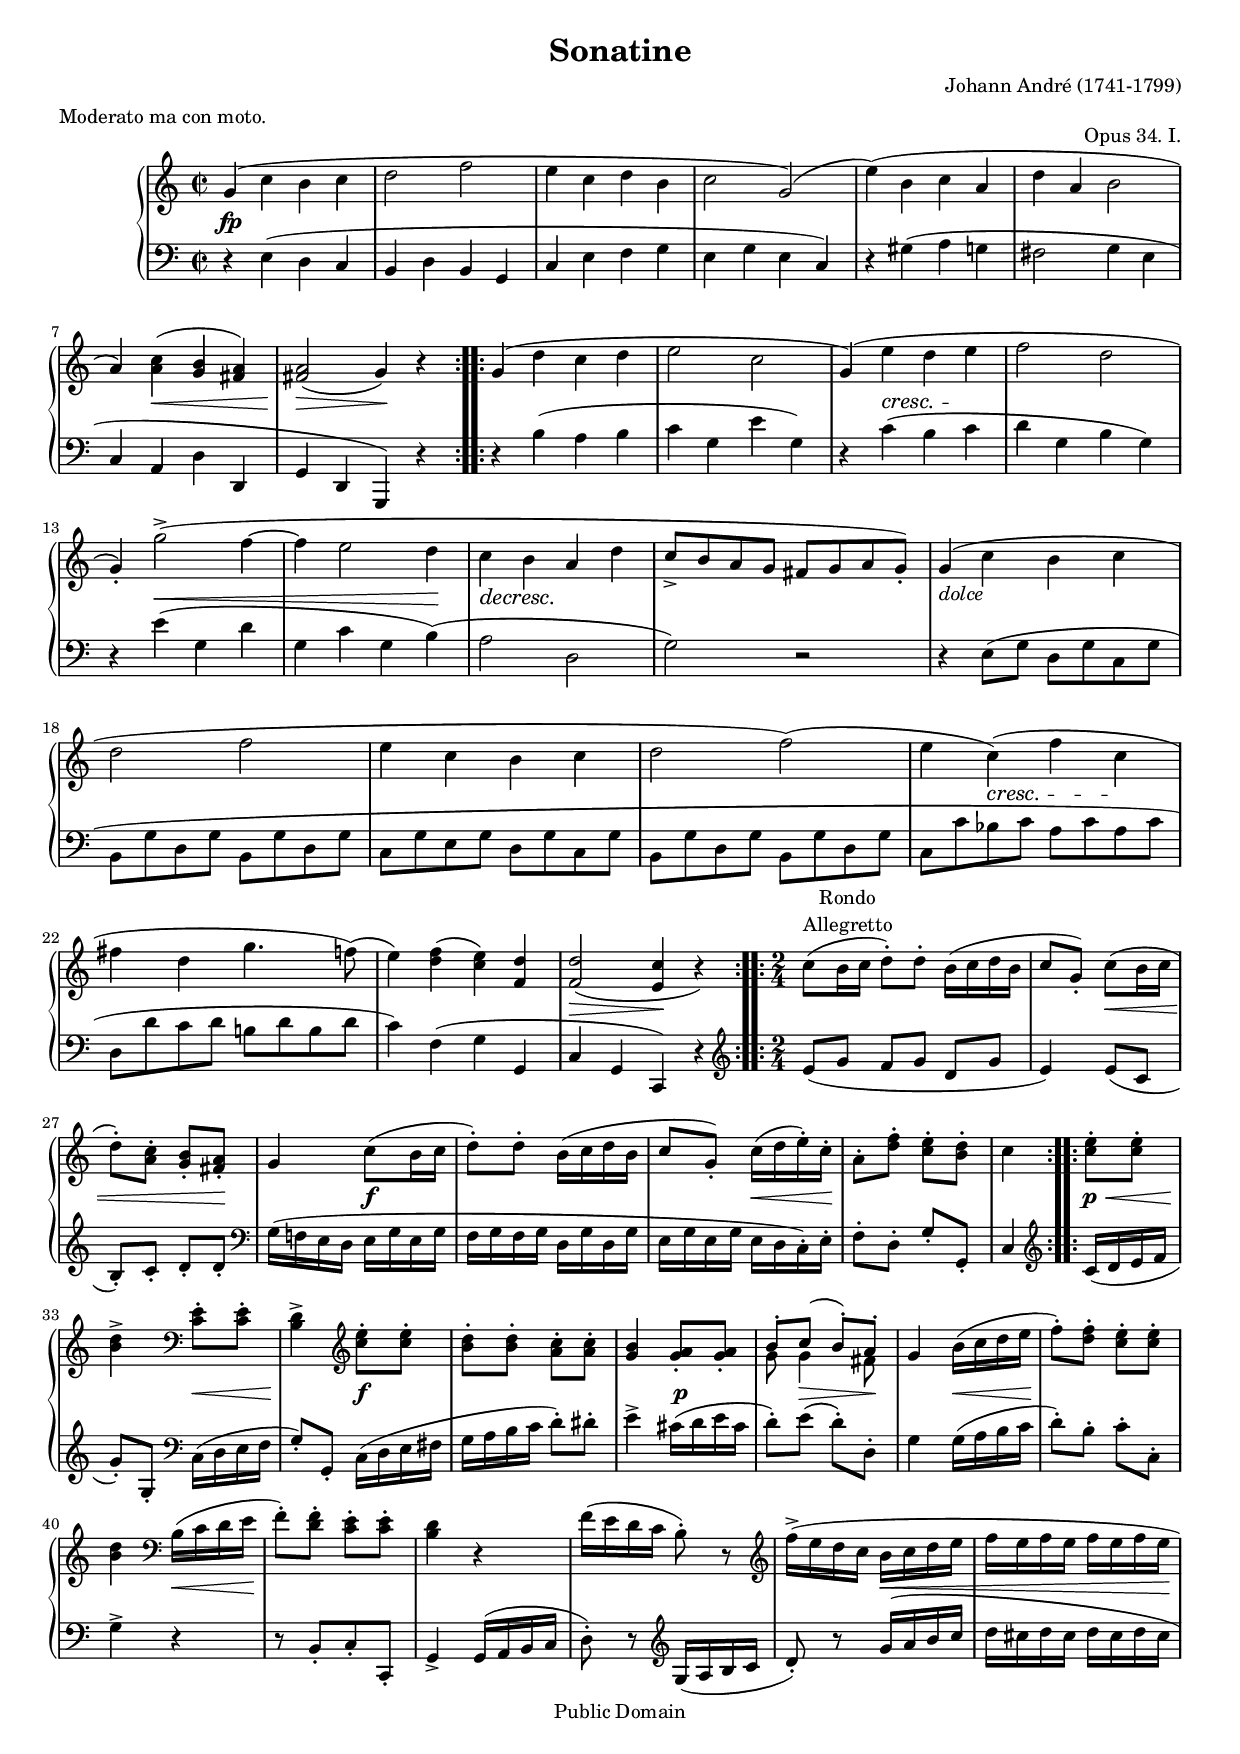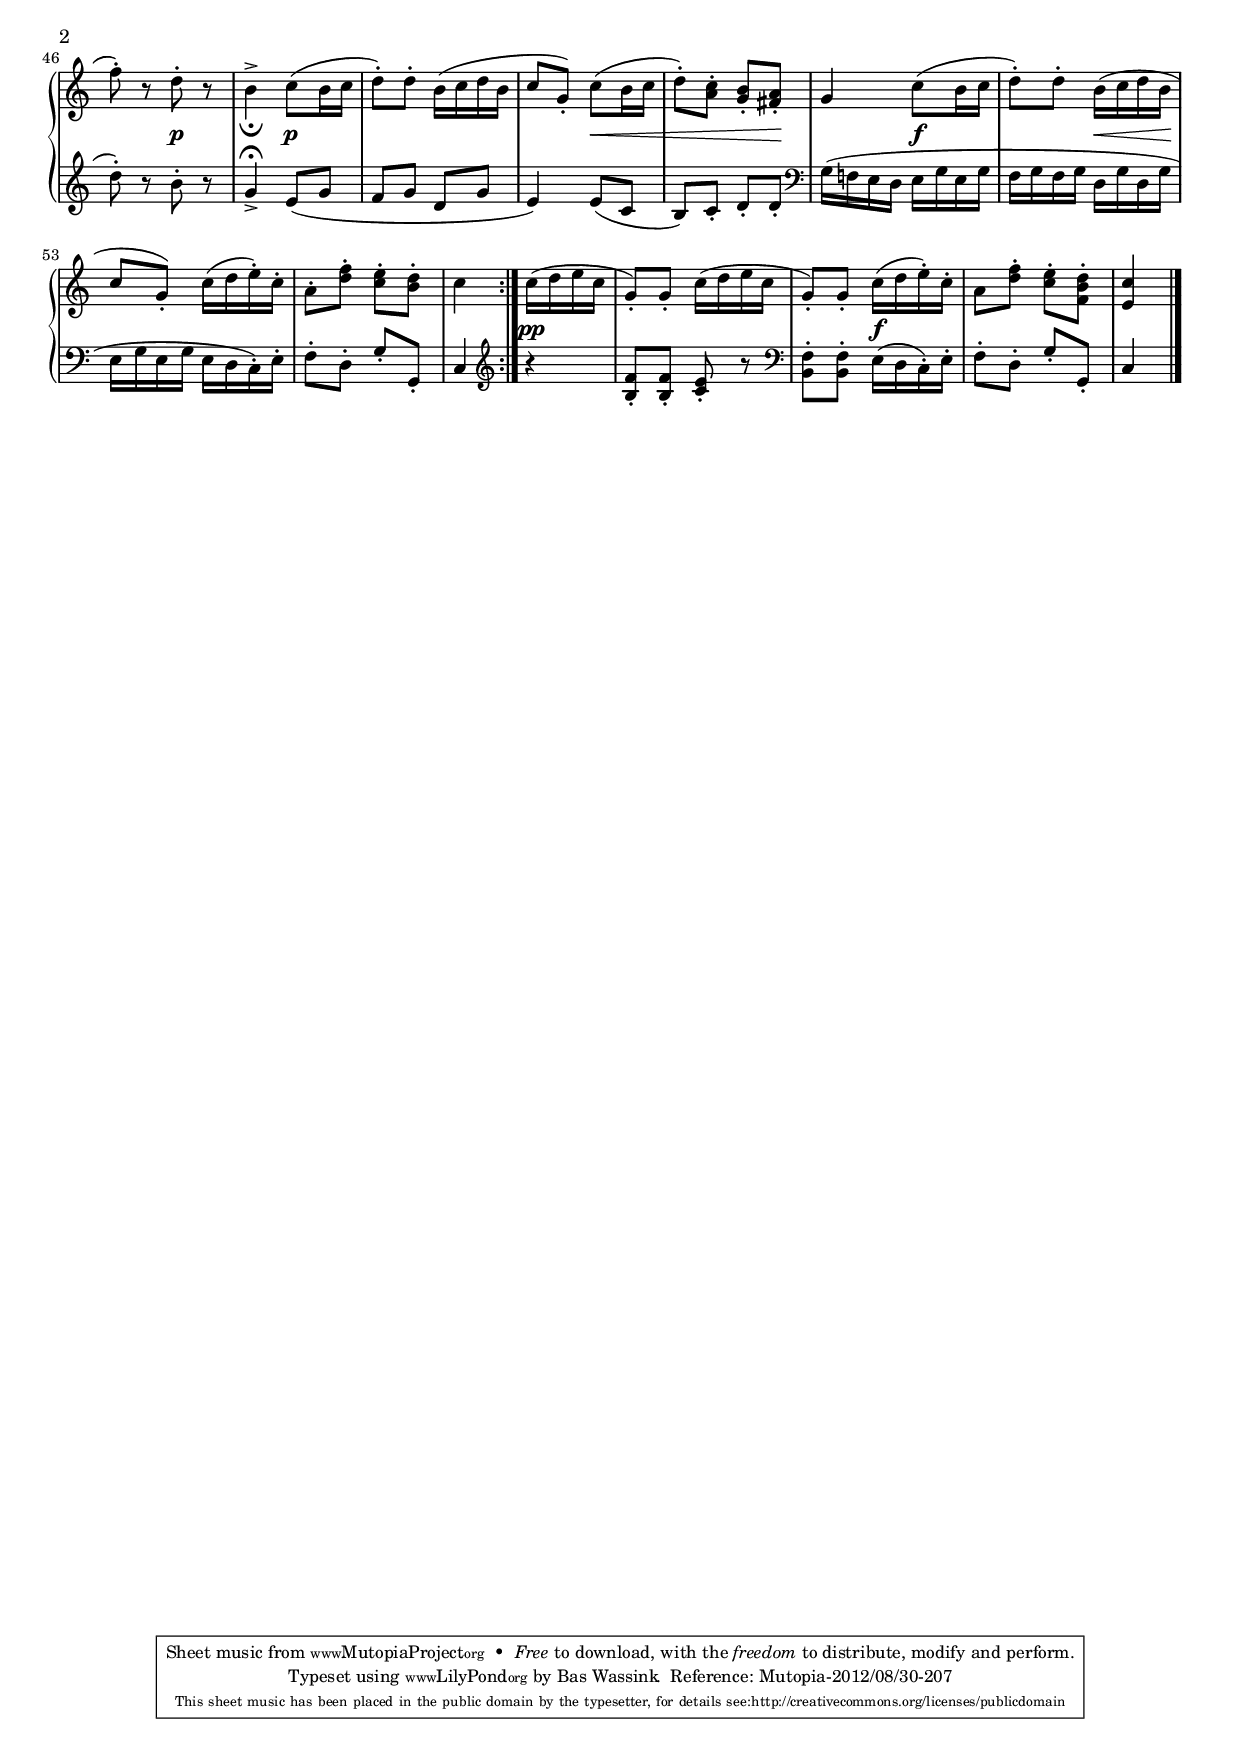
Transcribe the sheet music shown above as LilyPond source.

\version "2.16.0"

#(set-global-staff-size 17)
\include "nederlands.ly"
\header {
  title             = "Sonatine"
  composer          = "Johann André (1741-1799)"
  opus              = "Opus 34. I."
  meter             = "Moderato ma con moto."
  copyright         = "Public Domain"
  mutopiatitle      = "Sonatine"
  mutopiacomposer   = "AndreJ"
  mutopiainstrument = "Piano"
  date              = "18th century"
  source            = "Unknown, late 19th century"
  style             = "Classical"
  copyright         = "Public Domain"
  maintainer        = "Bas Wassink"
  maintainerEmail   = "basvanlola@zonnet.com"
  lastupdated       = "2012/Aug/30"

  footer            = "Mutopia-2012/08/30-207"
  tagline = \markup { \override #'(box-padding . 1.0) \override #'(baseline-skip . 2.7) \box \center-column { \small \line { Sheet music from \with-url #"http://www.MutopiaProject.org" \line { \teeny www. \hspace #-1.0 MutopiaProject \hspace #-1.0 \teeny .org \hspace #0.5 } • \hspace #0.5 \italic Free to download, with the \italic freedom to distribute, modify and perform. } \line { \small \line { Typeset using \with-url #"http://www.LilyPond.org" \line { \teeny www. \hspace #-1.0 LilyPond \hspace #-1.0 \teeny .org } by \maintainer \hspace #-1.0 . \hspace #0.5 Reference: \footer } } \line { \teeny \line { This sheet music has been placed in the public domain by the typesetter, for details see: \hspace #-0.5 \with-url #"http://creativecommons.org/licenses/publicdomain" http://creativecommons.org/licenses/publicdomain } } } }
}

Global =  {\key c\major \time 2/2}
Treble = \clef treble
Bass = \clef bass

VoiceI =  \relative c'' {
  \repeat volta 2 {
  \stemNeutral \slurNeutral g4( c b c
  d2 f
  e4 c d b
  c2  g) (
  
   e'4) ( b c a
  d a b2
   a4) <a c>( <g b> <fis a>)
  <fis a>2(  g4) r
  }
  
  \repeat volta 2 {
  g( d' c d
  e2 c
  g4)( e' d e
  f2 d
  
   g,4)-. \tieUp g'2-> ( f4 ~
  f e2 d4
  c b a d
  c8-> b a g fis g a  g)-.
  
  g4_ \markup{\italic "dolce"} ( c b c
  d2 f
  e4 c b c
  d2  f) (
  
  e4  c) ( f c
  fis d g4.  f8) (
   e4) <d f >( <c e>) <f, d'>
  <f  d'>2( <e c'>4 r)
  }
  
  \repeat volta 2 {
  \time 2/4
  \set Timing.measurePosition = #(ly:make-moment -1 4)
  c'8^\markup{\center-column{Rondo \line{Allegretto}}} ( b16 c
   d8)-. d-. b16 ( c d b
  c8  g)-. c( b16 c
   d8)-. <a c>-. <g b>-. <fis a>-.
  
  g4 c8( b16 c
   d8)-. d-. b16 ( c d b
  c8  g)-. c16 ( d  e)-. c-.
  a8-. <d f>-. <c e>-. <b d>-.
  c4
  }
  
  \repeat volta 2 {
  <c e>8-. <c e>-.
  
  <b d >4-> \Bass <c, e>8-. <c e>-.
  <b d >4-> \Treble <c' e>8-. <c e>-.
  <b d>-. <b d>-. <a c>-. <a c>-.
  <g b>4 <g a>8-. <g a>-.
  
  <<\stemUp\slurUp {b8-. c( b)-. a-.} \\ 
  \stemDown\slurDown {g8 g4 fis8} >>
  g4 b16( c d e
   f8)-. <d f>-. <c e>-. <c e>-.
  <b d>4 \Bass b,16( c d e
  
   f8)-. <d f>-. <c e>-. <c e>-.
  <b d>4 r
  f'16 ( e d c  b8)-. r
  \Treble f''16-> ( e d c b c d e
  
  f e f e f e f e
   f8)-. r d-. r
  b4->_\fermata c8 ( b16 c
   d8)-. d-. b16 ( c d b
  
  c8  g)-. c ( b16 c
   d8)-. <a c>-. <g b>-. <fis a>-.
  g4 c8( b16 c
   d8)-. d-. b16 ( c d b
  
  c8  g)-. c16 ( d  e)-. c-.
  a8-. <d f>-. <c e>-. <b d>-.
  c4
  }
  
  c16( d e c
   g8)-. g-. c16 ( d e c
   g8)-. g-. c16( d  e)-. c-.
  a8 <d f>-. <c e>-. <f, b d>-.
  <e c'>4
  \bar "|."
  }

VoiceII =  \relative c {
  \repeat volta 2 {
  \stemNeutral \slurNeutral r4 e ( d c
  b d b g
  c e f g
  e g e  c)
  
  r gis' ( a g
  fis2 g4 e
  c a d d,
  g d  g,) r
  }
  
  \repeat volta 2 {
  r b'' ( a b
  c g e'  g,)
  r c ( b c
  d g, b  g)
  
  r e' ( g, d'
  g, c g  b) (
  a2 d,
   g) r
  
  r4 e8 ( g d g c, g'
  b, g' d g b, g' d g
  c, g' e g d g c, g'
  b, g' d g b, g' d g
  
  c, c' bes c a c a c
  d, d' c d b! d b d
   c4) f, ( g g,
  c g  c,) r
  }
  
  \repeat volta 2 {
  \set Timing.measurePosition = #(ly:make-moment -1 4)
  \Treble \time 2/4 e''8 ( g
  f g d g
   e4) e8 ( c
   b)-. c-. d-. d-.
  
  \Bass g,16 ( f! e d e g e g
  f g f g d g d g
  e g e g e d  c)-. e-.
  f8-. d-. g-. g,-.
  c4
  }
  
  \repeat volta 2 {
  \Treble c'16 ( d e f
   g8)-. g,-. \Bass c,16 ( d e f
   g8)-. g,-. c16 ( d e fis
  g a b c  d8)-. dis-.
  e4-> cis16 ( d e cis
  
   d8)-. e ( d)-. d,-.
  g4 g16 ( a b c
   d8)-. b-. c-. c,-.
  g'4-> r
  
  r8  b,[-. c-. c,-.]
  g'4-> g16 ( a b c
   d8)-. r \Treble g16 ( a b c
   d8)-. r g16 ( a b c
  
  d cis d cis d cis d cis
   d8)-. r b-. r
  g4->\fermata e8 ( g
  f g d g
  
   e4) e8 ( c
   b) c-. d-. d-.
  \Bass g,16 ( f! e d e g e g
  f g f g d g d g
  
  e g e g e d  c)-. e-.
  f8-. d-. g-. g,-.
  c4
  }
  
  \Treble r
  <b' f'>8-. <b f'>-. <c e>-. r
  \Bass <b, f'>-. <b f'>-. e16 ( d  c)-. e-.
  f8-. d-. g-. g,-.
  c4
  }

Dyns = \new Dynamics {
  \repeat volta 2 {
  s4\fp s2. |
  s1*5 |
  s4 s4\< s2 |
  s2\> s4\! s |
  }
  
  \repeat volta 2 {
  s1*2 |
  s4 s\cresc s s\! |
  s1 |
  s4 s2\< s4 |
  s2. s4\! |
  s\decresc s s\! s |
  s1*5 |
  s4 s\cresc s s\! |
  s1*2 |
  s2\> s4\! s
  }
  
  \repeat volta 2 {
  \time 2/4
  \set Timing.measurePosition = #(ly:make-moment -1 4)
  s4 |
  s2 |
  s4 s8\< s |
  s4. s8\! |
  s4 s8\f s |
  s2 |
  s4 s16\< s s s16\! |
  s2 |
  s4
  }
  
  \repeat volta 2 {
  s8\p\< s8 |
  
  s4\! s8\< s |
  s4\! s8\f s |
  s2 |
  s4 s8\p s |
  
  s8 s4\> s8\! |
  s4 s16\< s s s\! |
  s2 |
  s4 s16\< s s s\! |
  
  s2*3 |
  s4 b16\< s s8 |
  
  s s s s16 s\! |
  s4 s8\p s |
  s4 s8\p s |
  s2 |
  
  s4 s8\< s |
  s4 s8 s\! |
  s4 s8\f s |
  s4 s16\< s s s\! |
  
  s2*2 |
  s4
  }
  
  s16\pp s s8 |
  s2 |
  s4 s16\f s16 s8 |
}

\score { {
\context PianoStaff <<
  \set PianoStaff.midiInstrument = "acoustic grand"
  \new Staff = "up" {
    \Global \clef treble
    \new Voice=VcI \VoiceI
  }
  \Dyns
  \new Staff = "down" {
    \Global \clef bass
    \new Voice=VcII \VoiceII
  }
>>
}
\layout {}

  \midi {
    \tempo 4 = 104
    }
}
